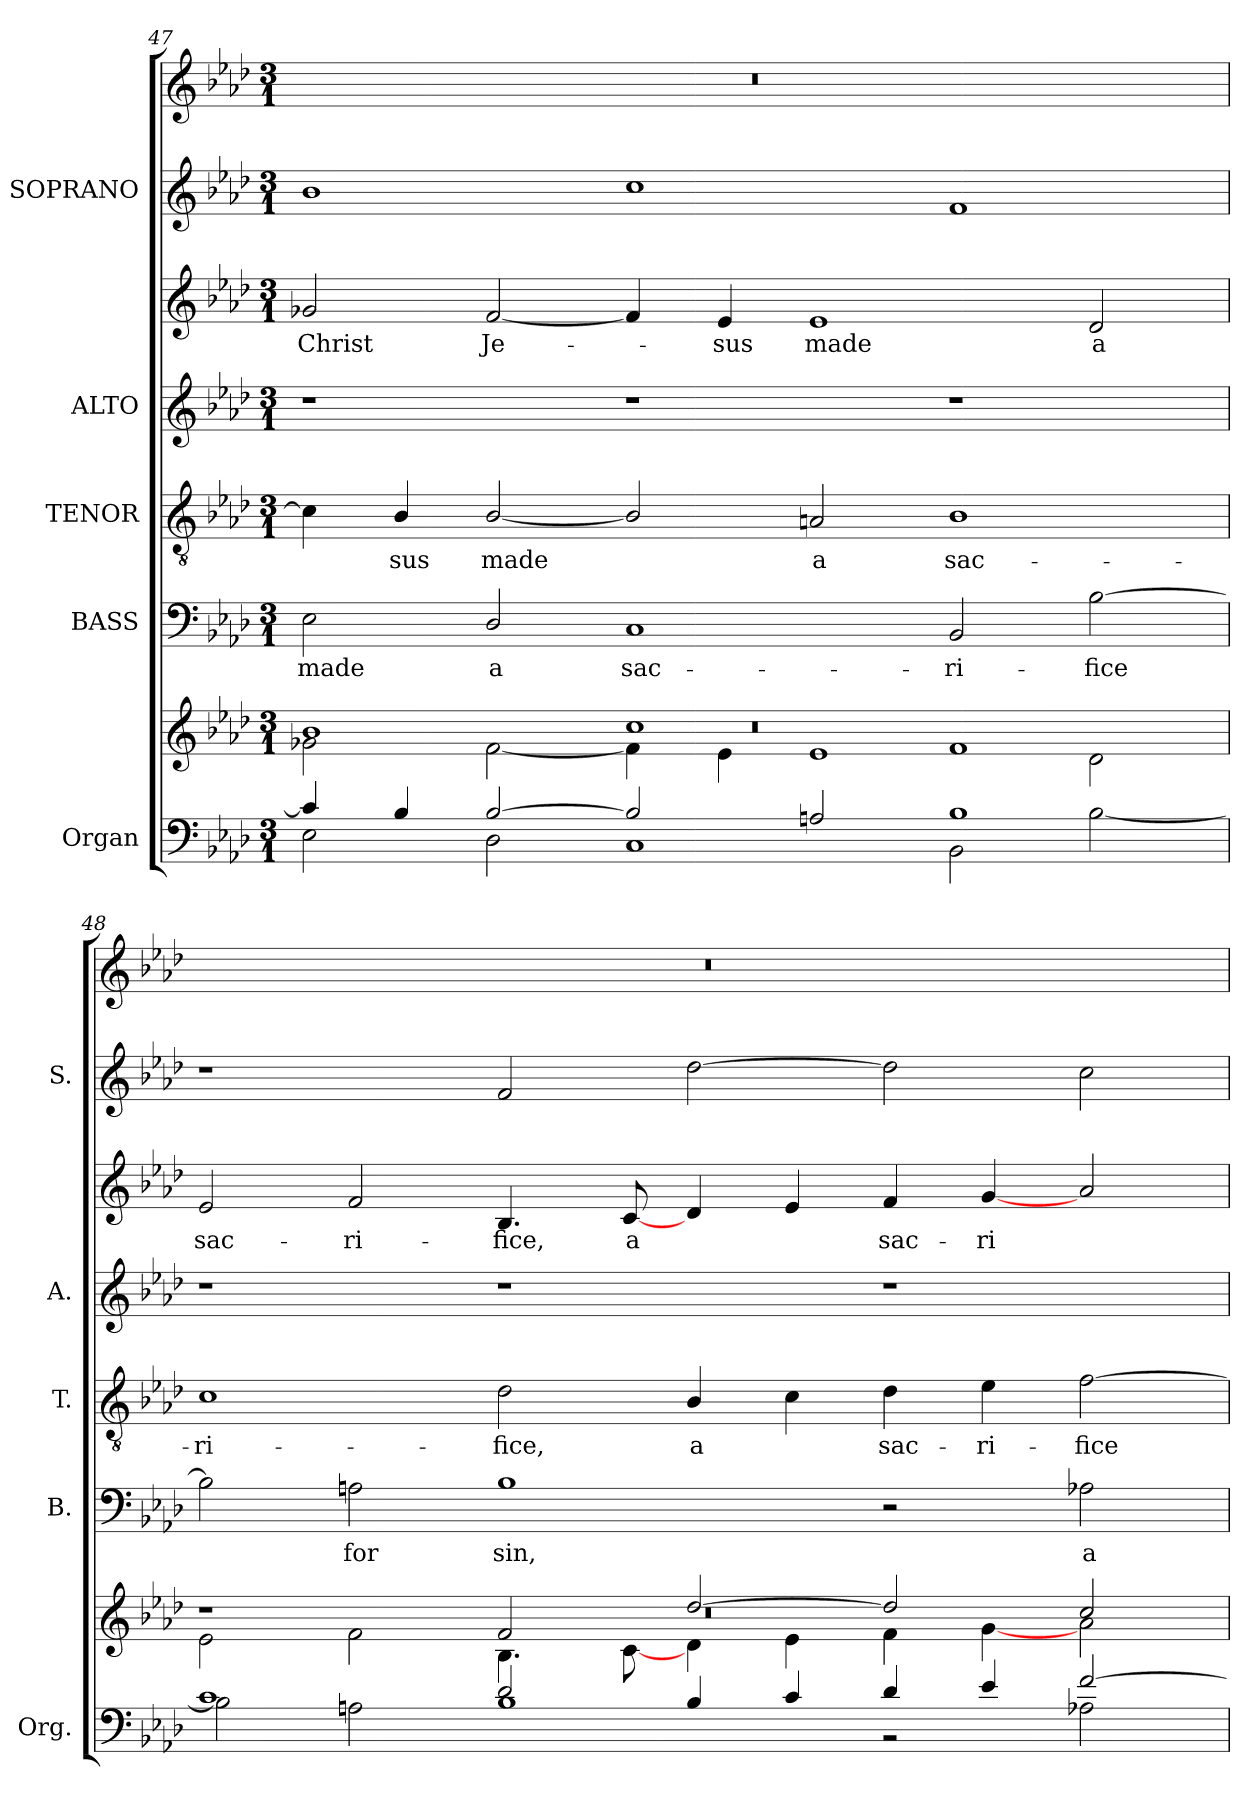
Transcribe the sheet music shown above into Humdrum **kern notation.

**kern	**kern	**kern	**text	**kern	**text	**kern	**kern	**text	**kern	**kern
*part5	*part5	*part4	*part4	*part3	*part3	*part2	*part2	*part2	*part1	*part1
*staff8	*staff7	*staff6	*staff6	*staff5	*staff5	*staff4	*staff3	*staff3	*staff2	*staff1
*I"Organ	*	*I"BASS	*	*I"TENOR	*	*I"ALTO	*	*	*I"SOPRANO	*
*I'Org.	*	*I'B.	*	*I'T.	*	*I'A.	*	*	*I'S.	*
*clefF4	*clefG2	*clefF4	*	*clefGv2	*	*clefG2	*clefG2	*	*clefG2	*clefG2
*	*	*	*	*ITrd7c12	*	*	*	*	*	*
*k[b-e-a-d-]	*k[b-e-a-d-]	*k[b-e-a-d-]	*	*k[b-e-a-d-]	*	*k[b-e-a-d-]	*k[b-e-a-d-]	*	*k[b-e-a-d-]	*k[b-e-a-d-]
*A-:	*A-:	*A-:	*	*A-:	*	*A-:	*A-:	*	*A-:	*A-:
*M3/1	*M3/1	*M3/1	*	*M3/1	*	*M3/1	*M3/1	*	*M3/1	*M3/1
=47	=47	=47	=47	=47	=47	=47	=47	=47	=47	=47
*^	*^	*	*	*	*	*	*	*	*	*
*	*	*	*^	*	*	*	*	*	*	*	*	*
!	!	!	!	!LO:N:vis=1	!	!	!	!	!	!	!	!	!
!	!	!	!	!	!	!LO:LY:b:color=#000000	!	!	!	!	!	!	!
!	!	!	!	!	!	!	!	!	!	!	!LO:LY:b:color=#000000	!	!LO:N:vis=1
4ci/]	2E-i\	1b-i	2g-Xi\	0.r	2E-i\	made	4Ci\]	.	1r	2g-Xi/	Christ	1b-i	0.r
!	!	!	!	!	!	!	!	!LO:LY:b:color=#000000	!	!	!	!	!
4B-i/	.	.	.	.	.	.	4BB-i/	-sus	.	.	.	.	.
!	!	!	!	!	!	!LO:LY:b:color=#000000	!	!	!	!	!	!	!
!	!	!	!	!	!	!	!	!LO:LY:b:color=#000000	!	!	!	!	!
!	!	!	!	!	!	!	!	!	!	!	!LO:LY:b:color=#000000	!	!
[2B-i/	2D-i\	.	[2fi\	.	2D-i/	a	[2BB-i/	made	.	[2fi/	Je-	.	.
!	!	!	!	!	!	!LO:LY:b:color=#000000	!	!	!	!	!	!	!
2B-i/]	1Ci	1cci	4fi\]	.	1Ci	sac-	2BB-i/]	.	1r	4fi/]	.	1cci	.
!	!	!	!	!	!	!	!	!	!	!	!LO:LY:b:color=#000000	!	!
.	.	.	4e-i\	.	.	.	.	.	.	4e-i/	-sus	.	.
!	!	!	!	!	!	!	!	!LO:LY:b:color=#000000	!	!	!	!	!
!	!	!	!	!	!	!	!	!	!	!	!LO:LY:b:color=#000000	!	!
2Ani/	.	.	1e-i	.	.	.	2AAni/	a	.	1e-i	made	.	.
!	!	!	!	!	!	!LO:LY:b:color=#000000	!	!	!	!	!	!	!
!	!	!	!	!	!	!	!	!LO:LY:b:color=#000000	!	!	!	!	!
1B-i	2BB-i\	1fi	.	.	2BB-i/	-ri-	1BB-i	sac-	1r	.	.	1fi	.
!	!	!	!	!	!	!LO:LY:b:color=#000000	!	!	!	!	!	!	!
!	!	!	!	!	!	!	!	!	!	!	!LO:LY:b:color=#000000	!	!
.	[2B-i\	.	2d-i\	.	[2B-i\	-fice	.	.	.	2d-i/	a	.	.
!!LO:PB:g=z
=48	=48	=48	=48	=48	=48	=48	=48	=48	=48	=48	=48	=48	=48
!	!	!	!	!LO:N:vis=1	!	!	!	!	!	!	!	!	!
!	!	!	!	!	!	!	!	!LO:LY:b:color=#000000	!	!	!	!	!
!	!	!	!	!	!	!	!	!	!	!	!LO:LY:b:color=#000000	!	!LO:N:vis=1
1ci	2B-i\]	1r	2e-i\	0.r	2B-i\]	.	1Ci	-ri-	1r	2e-i/	sac-	1r	0.r
!	!	!	!	!	!	!LO:LY:b:color=#000000	!	!	!	!	!	!	!
!	!	!	!	!	!	!	!	!	!	!	!LO:LY:b:color=#000000	!	!
.	2Ani\	.	2fi\	.	2Ani\	for	.	.	.	2fi/	-ri-	.	.
!	!	!	!	!	!	!LO:LY:b:color=#000000	!	!	!	!	!	!	!
!	!	!	!	!	!	!	!	!LO:LY:b:color=#000000	!	!	!	!	!
!	!	!	!	!	!	!	!	!	!	!	!LO:LY:b:color=#000000	!	!
2d-i/	1B-i	2fi/	4.B-i\	.	1B-i	sin,	2D-i\	-fice,	1r	4.B-i/	-fice,	2fi/	.
!	!	!	!	!	!	!	!	!	!	!	!LO:LY:b:color=#000000	!	!
.	.	.	[8ci\	.	.	.	.	.	.	[8ci/	a	.	.
!	!	!	!	!	!	!	!	!LO:LY:b:color=#000000	!	!	!	!	!
4B-i/	.	[2dd-i/	4d-i\	.	.	.	4BB-i/	a	.	4d-i/	.	[2dd-i\	.
4ci/	.	.	4e-i\	.	.	.	4Ci\	.	.	4e-i/	.	.	.
!	!	!	!	!	!	!	!	!LO:LY:b:color=#000000	!	!	!	!	!
!	!	!	!	!	!	!	!	!	!	!	!LO:LY:b:color=#000000	!	!
4d-i/	2r	2dd-i/]	4fi\	.	2r	.	4D-i\	sac-	1r	4fi/	sac-	2dd-i\]	.
!	!	!	!	!	!	!	!	!LO:LY:b:color=#000000	!	!	!	!	!
!	!	!	!	!	!	!	!	!	!	!	!LO:LY:b:color=#000000	!	!
4e-i/	.	.	[4gi\	.	.	.	4E-i\	-ri-	.	[4gi/	-ri	.	.
!	!	!	!	!	!	!LO:LY:b:color=#000000	!	!	!	!	!	!	!
!	!	!	!	!	!	!	!	!LO:LY:b:color=#000000	!	!	!	!	!
[2fi/	2A-Xi\	2cci/	2a-i\	.	2A-Xi\	a	[2Fi\	-fice	.	2a-i/	.	2cci\	.
*v	*v	*	*	*	*	*	*	*	*	*	*	*	*
*	*v	*v	*v	*	*	*	*	*	*	*	*	*
=	=	=	=	=	=	=	=	=	=	=
*-	*-	*-	*-	*-	*-	*-	*-	*-	*-	*-
